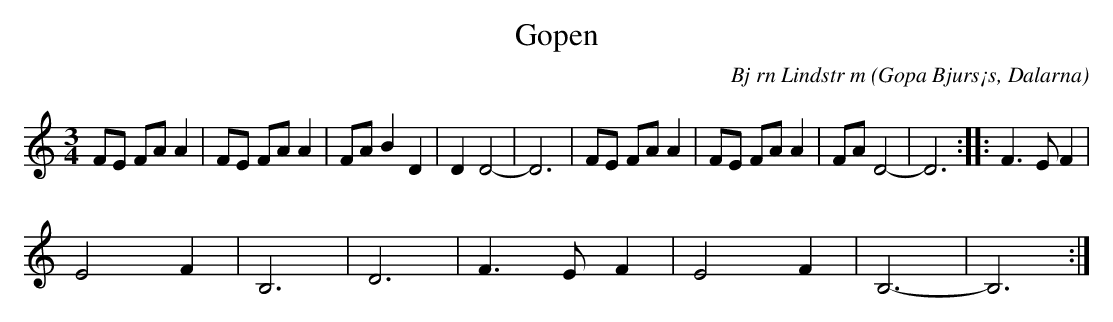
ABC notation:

X:1
C: Bj rn Lindstr m
T:Gopen
O: Gopa Bjurs¡s, Dalarna
M:3/4
L:1/8
K:C
FE FA A2 | FE FA A2 | FA B2 D2 | D2 D4- | D6 | FE FA A2 | FE FA A2 | FA D4- | D6 ::$ F3 E F2 | %10
E4 F2 | B,6 | D6 | F3 E F2 | E4 F2 | B,6- | B,6 :| %17
